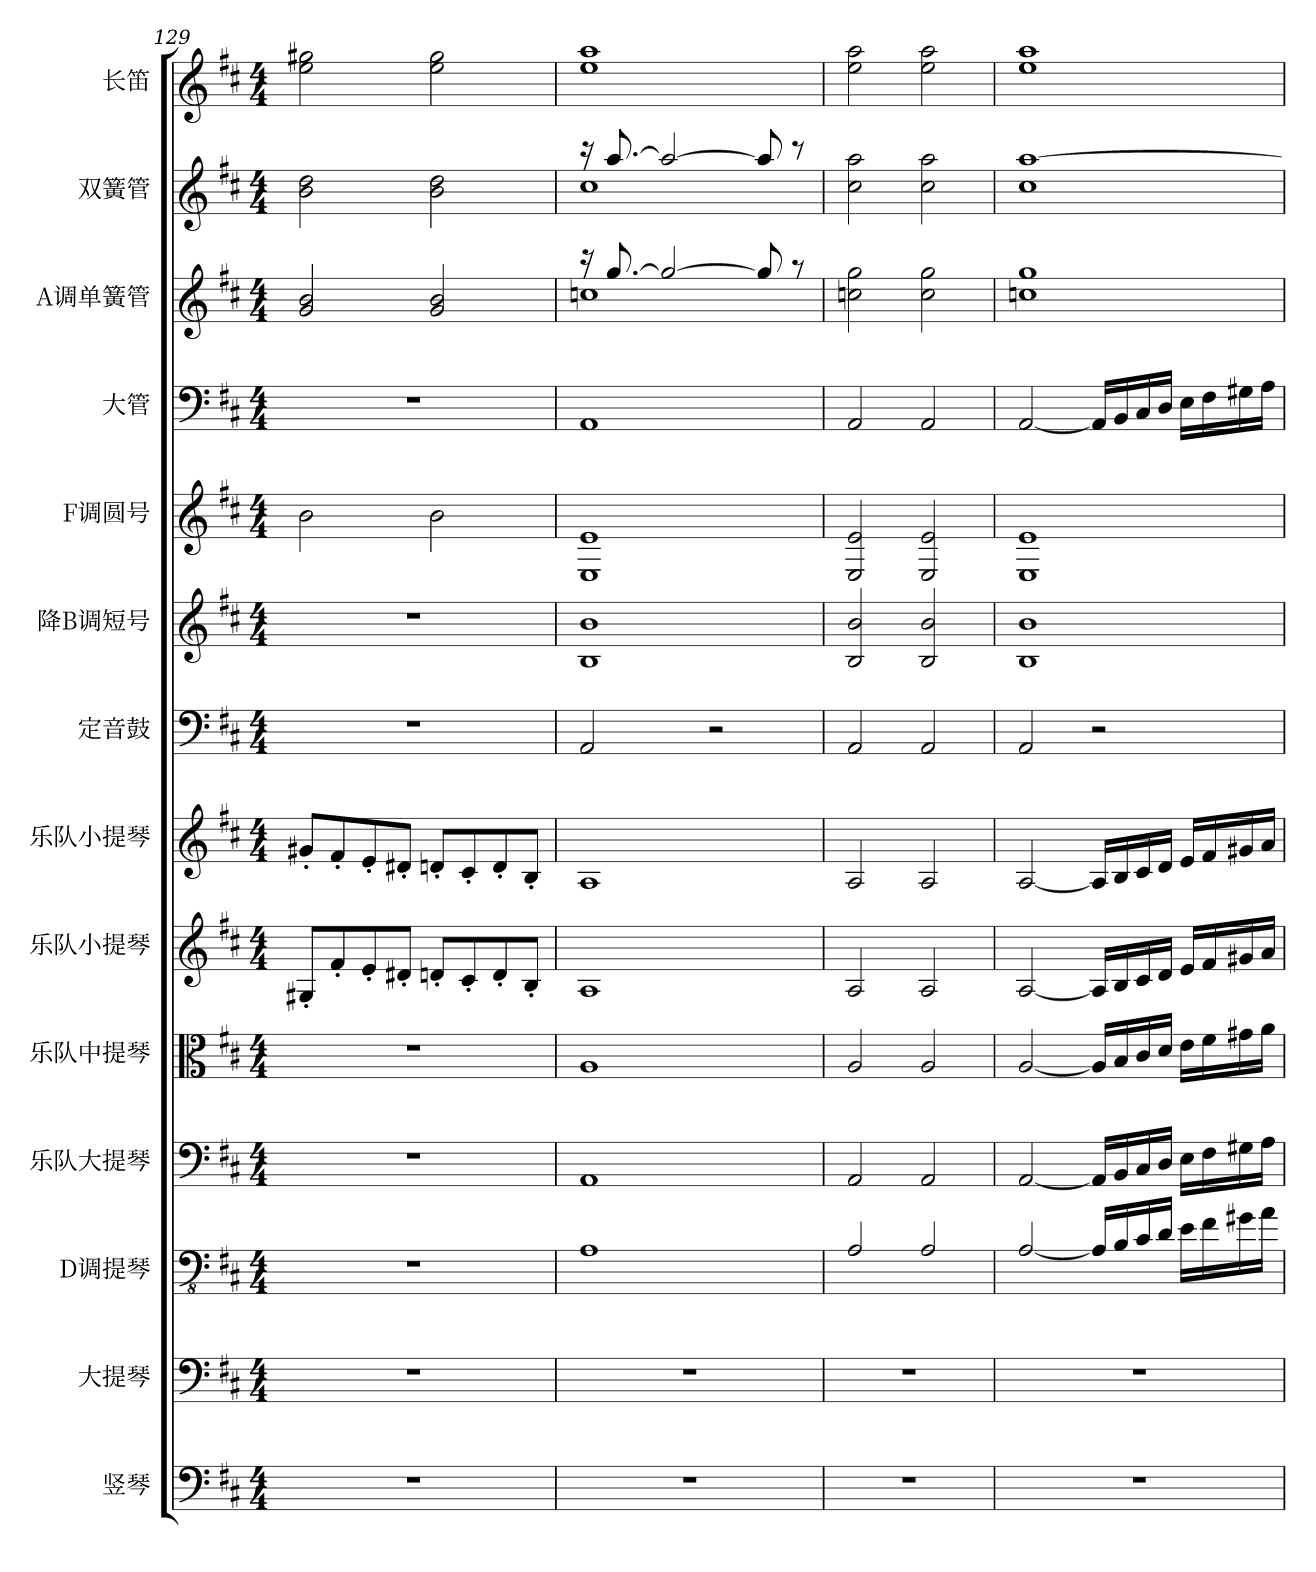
**kern	**kern	**kern	**kern	**kern	**kern	**kern	**kern	**kern	**kern	**kern	**kern	**kern	**kern
*part14	*part13	*part12	*part11	*part10	*part9	*part8	*part7	*part6	*part5	*part4	*part3	*part2	*part1
*staff14	*staff13	*staff12	*staff11	*staff10	*staff9	*staff8	*staff7	*staff6	*staff5	*staff4	*staff3	*staff2	*staff1
*I"竖琴	*I"大提琴	*I"D调提琴	*I"乐队大提琴	*I"乐队中提琴	*I"乐队小提琴	*I"乐队小提琴	*I"定音鼓	*I"降B调短号	*I"F调圆号	*I"大管	*I"A调单簧管	*I"双簧管	*I"长笛
*clefF4	*clefF4	*clefFv4	*clefF4	*clefC3	*clefG2	*clefG2	*clefF4	*clefG2	*clefG2	*clefF4	*clefG2	*clefG2	*clefG2
*	*	*ITrd7c12	*	*	*	*	*	*ITrd1c2	*ITrd4c7	*	*ITrd2c3	*	*
*k[f#c#]	*k[f#c#]	*k[f#c#]	*k[f#c#]	*k[f#c#]	*k[f#c#]	*k[f#c#]	*k[f#c#]	*k[]	*k[f#]	*k[f#c#]	*k[f#c#g#d#a#]	*k[f#c#]	*k[f#c#]
*M4/4	*M4/4	*M4/4	*M4/4	*M4/4	*M4/4	*M4/4	*M4/4	*M4/4	*M4/4	*M4/4	*M4/4	*M4/4	*M4/4
=129	=129	=129	=129	=129	=129	=129	=129	=129	=129	=129	=129	=129	=129
1r	1r	1r	1r	1r	8G#X'/L	8g#X'/L	1r	1r	2e\	1r	2e/ 2g#/	2b\ 2dd\	2ee\ 2gg#X\
.	.	.	.	.	8f#'/	8f#'/	.	.	.	.	.	.	.
.	.	.	.	.	8e'/	8e'/	.	.	.	.	.	.	.
.	.	.	.	.	8d#X'/J	8d#X'/J	.	.	.	.	.	.	.
.	.	.	.	.	8dn'/L	8dn'/L	.	.	2e\	.	2e/ 2g#/	2b\ 2dd\	2ee\ 2gg#\
.	.	.	.	.	8c#'/	8c#'/	.	.	.	.	.	.	.
.	.	.	.	.	8d'/	8d'/	.	.	.	.	.	.	.
.	.	.	.	.	8B'/J	8B'/J	.	.	.	.	.	.	.
=130	=130	=130	=130	=130	=130	=130	=130	=130	=130	=130	=130	=130	=130
*	*	*	*	*	*	*	*	*	*	*	*^	*^	*
1r	1r	1AAA	1AA	1A	1A	1A	2AA/	1A 1a	1AA 1A	1AA	16r	1an	16r	1cc#	1ee 1aa
.	.	.	.	.	.	.	.	.	.	.	[8.ee/	.	[8.aa/	.	.
.	.	.	.	.	.	.	.	.	.	.	2ee/_	.	2aa/_	.	.
.	.	.	.	.	.	.	2r	.	.	.	.	.	.	.	.
.	.	.	.	.	.	.	.	.	.	.	8ee/]	.	8aa/]	.	.
.	.	.	.	.	.	.	.	.	.	.	8r	.	8r	.	.
*	*	*	*	*	*	*	*	*	*	*	*v	*v	*	*	*
*	*	*	*	*	*	*	*	*	*	*	*	*v	*v	*
=131	=131	=131	=131	=131	=131	=131	=131	=131	=131	=131	=131	=131	=131
1r	1r	2AAA/	2AA/	2A/	2A/	2A/	2AA/	2A/ 2a/	2AA/ 2A/	2AA/	2an\ 2ee\	2cc#\ 2aa\	2ee\ 2aa\
.	.	2AAA/	2AA/	2A/	2A/	2A/	2AA/	2A/ 2a/	2AA/ 2A/	2AA/	2a\ 2ee\	2cc#\ 2aa\	2ee\ 2aa\
!!LO:PB:g=z
=132	=132	=132	=132	=132	=132	=132	=132	=132	=132	=132	=132	=132	=132
*	*	*	*	*	*	*	*	*	*	*	*	*^	*
1r	1r	[2AAA/	[2AA/	[2A/	[2A/	[2A/	2AA/	1A 1a	1AA 1A	[2AA/	1an 1ee	[1aa	1cc#	1ee 1aa
.	.	16AAA/LL]	16AA/LL]	16A/LL]	16A/LL]	16A/LL]	2r	.	.	16AA/LL]	.	.	.	.
.	.	16BBB/	16BB/	16B/	16B/	16B/	.	.	.	16BB/	.	.	.	.
.	.	16CC#/	16C#/	16c#/	16c#/	16c#/	.	.	.	16C#/	.	.	.	.
.	.	16DD/JJ	16D/JJ	16d/JJ	16d/JJ	16d/JJ	.	.	.	16D/JJ	.	.	.	.
.	.	16EE\LL	16E\LL	16e\LL	16e/LL	16e/LL	.	.	.	16E\LL	.	.	.	.
.	.	16FF#\	16F#\	16f#\	16f#/	16f#/	.	.	.	16F#\	.	.	.	.
.	.	16GG#X\	16G#X\	16g#X\	16g#X/	16g#X/	.	.	.	16G#X\	.	.	.	.
.	.	16AA\JJ	16A\JJ	16a\JJ	16a/JJ	16a/JJ	.	.	.	16A\JJ	.	.	.	.
*	*	*	*	*	*	*	*	*	*	*	*	*v	*v	*
=	=	=	=	=	=	=	=	=	=	=	=	=	=
*-	*-	*-	*-	*-	*-	*-	*-	*-	*-	*-	*-	*-	*-
